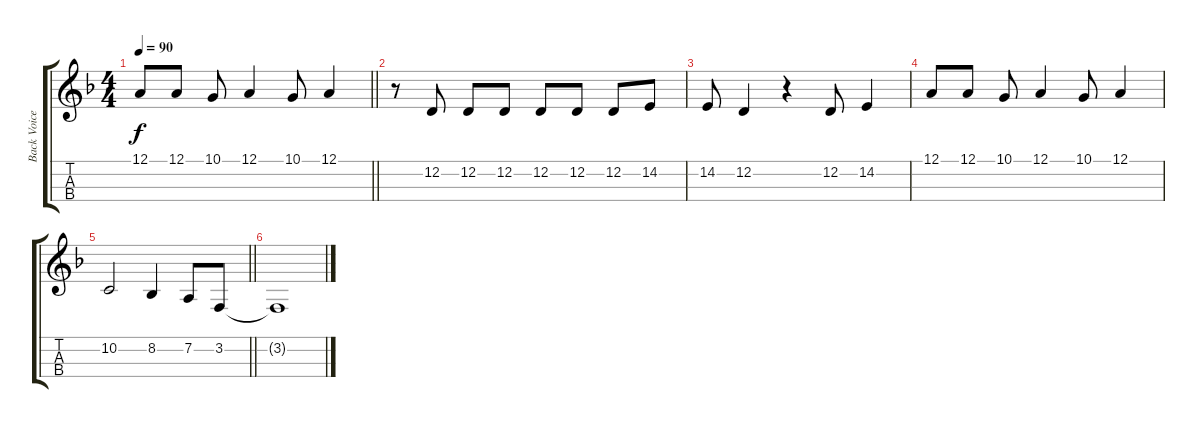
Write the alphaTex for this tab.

\track ("Back Voice" "Back Voice") {instrument tenorsax}
\staff {score tabs}
\tuning (A3 D3 G2 C2) {hide}
\ts (4 4)
\tempo 90
\clef g2
\barLineRight lightlight
\ks dminor
12.1.8{dy f} 12.1.8 10.1.8 12.1.4 10.1.8 12.1.4 |
r.8 12.2.8 12.2.8 12.2.8 12.2.8 12.2.8 12.2.8 14.2.8 |
14.2.8 12.2.4 r.4 12.2.8 14.2.4 |
12.1.8 12.1.8 10.1.8 12.1.4 10.1.8 12.1.4 |
\barLineRight lightlight
10.2.2 8.2.4 7.2.8 3.2.8 |
3.2{t}.1
